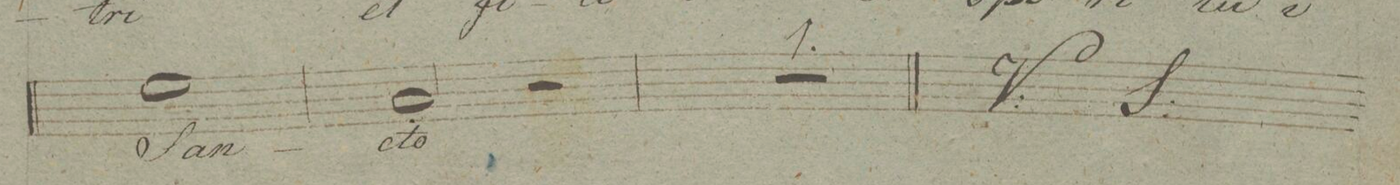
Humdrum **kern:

**kern	**text	**dynam
*I"Baſso.	*	*
*clefF4	*	*
*k[]	*	*
*met(c|)	*	*
*M2/2	*	*
1G\	San-	.
=125	=125	=125
2C/	-cto	.
2r	.	.
=126	=126	=126
1r	.	.
=127	=127	=127
*-	*-	*-
